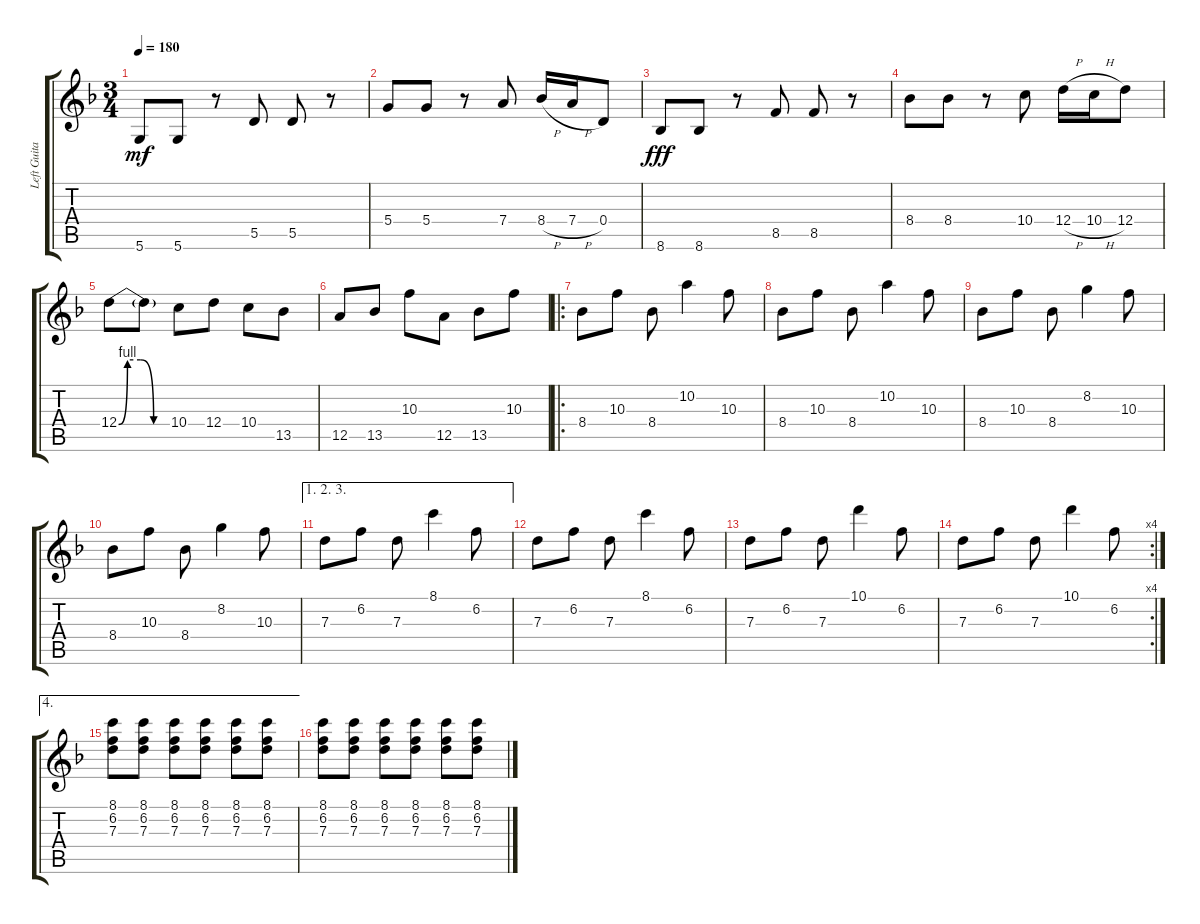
\track ("Left Guitar" "Left Guita") {instrument distortionguitar}
\staff {score tabs}
\tuning (E4 B3 G3 D3 A2 D2) {hide}
\ts (3 4)
\tempo 180
\clef g2
\ks f
5.6.8{dy mf} 5.6.8 r.8 5.5.8 5.5.8 r.8 |
5.4.8 5.4.8 r.8 7.4.8 8.4{h}.16 7.4{h}.16 0.4.8 |
8.6.8{dy fff} 8.6.8 r.8 8.5.8 8.5.8 r.8 |
8.4.8 8.4.8 r.8 10.4.8 12.4{h}.16 10.4{h}.16 12.4.8 |
12.4{be (custom 0 0 10 4 25 4 40 0 60 0)}.8 12.4{t}.8 10.4.8 12.4.8 10.4.8 13.5.8 |
12.5.8 13.5.8 10.3.8 12.5.8 13.5.8 10.3.8 |
\ro
8.4.8 10.3.8 8.4.8 10.2.4 10.3.8 |
8.4.8 10.3.8 8.4.8 10.2.4 10.3.8 |
8.4.8 10.3.8 8.4.8 8.2.4 10.3.8 |
8.4.8 10.3.8 8.4.8 8.2.4 10.3.8 |
\ae (1 2 3)
7.3.8 6.2.8 7.3.8 8.1.4 6.2.8 |
7.3.8 6.2.8 7.3.8 8.1.4 6.2.8 |
7.3.8 6.2.8 7.3.8 10.1.4 6.2.8 |
\rc 4
7.3.8 6.2.8 7.3.8 10.1.4 6.2.8 |
\ae 4
(8.1 6.2 7.3).8 (8.1 6.2 7.3).8 (8.1 6.2 7.3).8 (8.1 6.2 7.3).8 (8.1 6.2 7.3).8 (8.1 6.2 7.3).8 |
(8.1 6.2 7.3).8 (8.1 6.2 7.3).8 (8.1 6.2 7.3).8 (8.1 6.2 7.3).8 (8.1 6.2 7.3).8 (8.1 6.2 7.3).8
